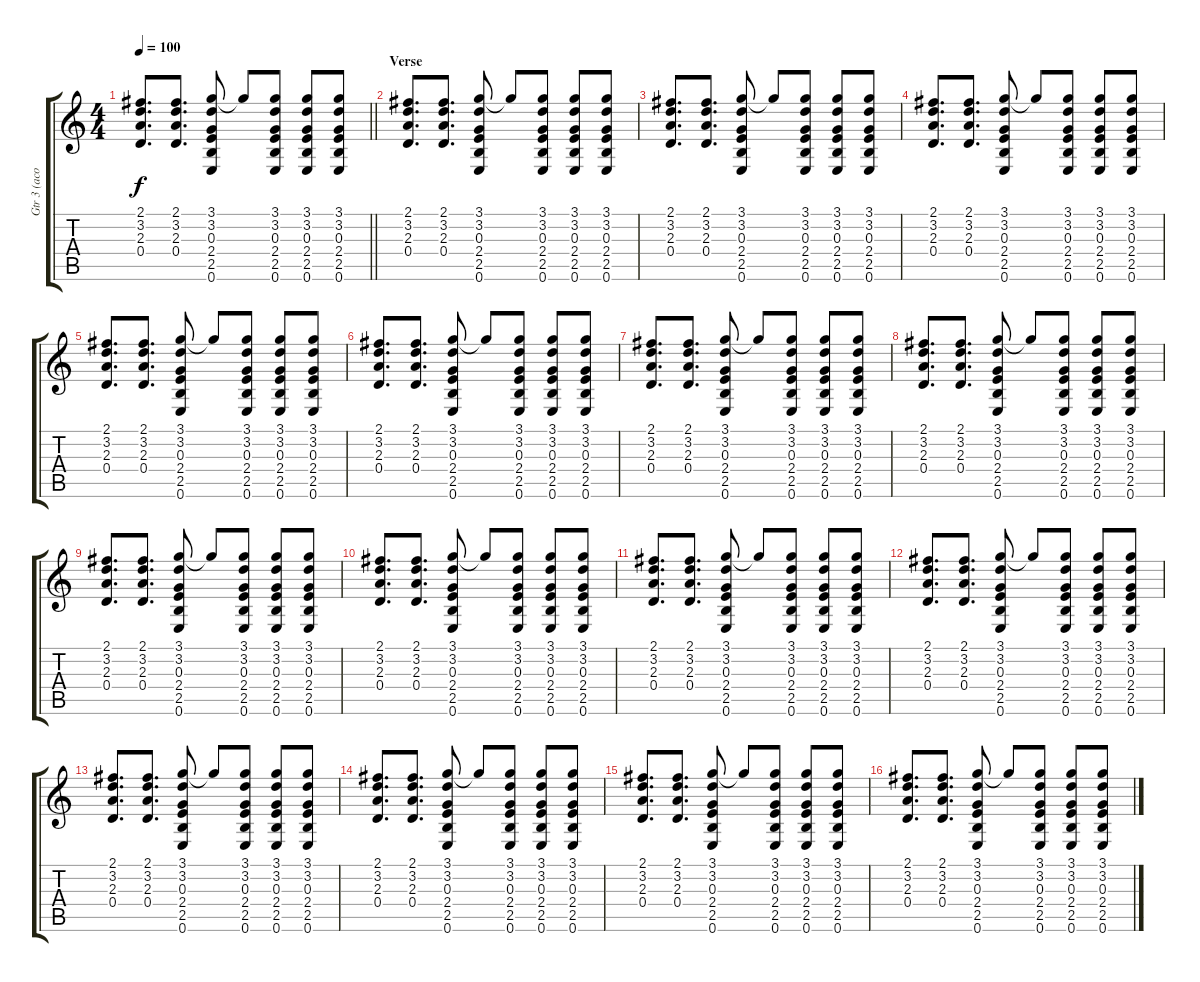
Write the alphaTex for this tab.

\track ("Gtr 3 (acoustic)" "Gtr 3 (aco") {instrument acousticguitarsteel}
\staff {score tabs}
\tuning (E4 B3 G3 D3 A2 E2) {hide}
\ts (4 4)
\tempo 100
\clef g2
\barLineRight lightlight
\ks c
(2.1 3.2 2.3 0.4).8{d dy f} (2.1 3.2 2.3 0.4).8{d} (3.1 3.2 0.3 2.4 2.5 0.6).8 3.1{t}.8 (3.1 3.2 0.3 2.4 2.5 0.6).8 (3.1 3.2 0.3 2.4 2.5 0.6).8 (3.1 3.2 0.3 2.4 2.5 0.6).8 |
\section ("" "Verse")
(2.1 3.2 2.3 0.4).8{d} (2.1 3.2 2.3 0.4).8{d} (3.1 3.2 0.3 2.4 2.5 0.6).8 3.1{t}.8 (3.1 3.2 0.3 2.4 2.5 0.6).8 (3.1 3.2 0.3 2.4 2.5 0.6).8 (3.1 3.2 0.3 2.4 2.5 0.6).8 |
(2.1 3.2 2.3 0.4).8{d} (2.1 3.2 2.3 0.4).8{d} (3.1 3.2 0.3 2.4 2.5 0.6).8 3.1{t}.8 (3.1 3.2 0.3 2.4 2.5 0.6).8 (3.1 3.2 0.3 2.4 2.5 0.6).8 (3.1 3.2 0.3 2.4 2.5 0.6).8 |
(2.1 3.2 2.3 0.4).8{d} (2.1 3.2 2.3 0.4).8{d} (3.1 3.2 0.3 2.4 2.5 0.6).8 3.1{t}.8 (3.1 3.2 0.3 2.4 2.5 0.6).8 (3.1 3.2 0.3 2.4 2.5 0.6).8 (3.1 3.2 0.3 2.4 2.5 0.6).8 |
(2.1 3.2 2.3 0.4).8{d} (2.1 3.2 2.3 0.4).8{d} (3.1 3.2 0.3 2.4 2.5 0.6).8 3.1{t}.8 (3.1 3.2 0.3 2.4 2.5 0.6).8 (3.1 3.2 0.3 2.4 2.5 0.6).8 (3.1 3.2 0.3 2.4 2.5 0.6).8 |
(2.1 3.2 2.3 0.4).8{d} (2.1 3.2 2.3 0.4).8{d} (3.1 3.2 0.3 2.4 2.5 0.6).8 3.1{t}.8 (3.1 3.2 0.3 2.4 2.5 0.6).8 (3.1 3.2 0.3 2.4 2.5 0.6).8 (3.1 3.2 0.3 2.4 2.5 0.6).8 |
(2.1 3.2 2.3 0.4).8{d} (2.1 3.2 2.3 0.4).8{d} (3.1 3.2 0.3 2.4 2.5 0.6).8 3.1{t}.8 (3.1 3.2 0.3 2.4 2.5 0.6).8 (3.1 3.2 0.3 2.4 2.5 0.6).8 (3.1 3.2 0.3 2.4 2.5 0.6).8 |
(2.1 3.2 2.3 0.4).8{d} (2.1 3.2 2.3 0.4).8{d} (3.1 3.2 0.3 2.4 2.5 0.6).8 3.1{t}.8 (3.1 3.2 0.3 2.4 2.5 0.6).8 (3.1 3.2 0.3 2.4 2.5 0.6).8 (3.1 3.2 0.3 2.4 2.5 0.6).8 |
(2.1 3.2 2.3 0.4).8{d} (2.1 3.2 2.3 0.4).8{d} (3.1 3.2 0.3 2.4 2.5 0.6).8 3.1{t}.8 (3.1 3.2 0.3 2.4 2.5 0.6).8 (3.1 3.2 0.3 2.4 2.5 0.6).8 (3.1 3.2 0.3 2.4 2.5 0.6).8 |
(2.1 3.2 2.3 0.4).8{d} (2.1 3.2 2.3 0.4).8{d} (3.1 3.2 0.3 2.4 2.5 0.6).8 3.1{t}.8 (3.1 3.2 0.3 2.4 2.5 0.6).8 (3.1 3.2 0.3 2.4 2.5 0.6).8 (3.1 3.2 0.3 2.4 2.5 0.6).8 |
(2.1 3.2 2.3 0.4).8{d} (2.1 3.2 2.3 0.4).8{d} (3.1 3.2 0.3 2.4 2.5 0.6).8 3.1{t}.8 (3.1 3.2 0.3 2.4 2.5 0.6).8 (3.1 3.2 0.3 2.4 2.5 0.6).8 (3.1 3.2 0.3 2.4 2.5 0.6).8 |
(2.1 3.2 2.3 0.4).8{d} (2.1 3.2 2.3 0.4).8{d} (3.1 3.2 0.3 2.4 2.5 0.6).8 3.1{t}.8 (3.1 3.2 0.3 2.4 2.5 0.6).8 (3.1 3.2 0.3 2.4 2.5 0.6).8 (3.1 3.2 0.3 2.4 2.5 0.6).8 |
(2.1 3.2 2.3 0.4).8{d} (2.1 3.2 2.3 0.4).8{d} (3.1 3.2 0.3 2.4 2.5 0.6).8 3.1{t}.8 (3.1 3.2 0.3 2.4 2.5 0.6).8 (3.1 3.2 0.3 2.4 2.5 0.6).8 (3.1 3.2 0.3 2.4 2.5 0.6).8 |
(2.1 3.2 2.3 0.4).8{d} (2.1 3.2 2.3 0.4).8{d} (3.1 3.2 0.3 2.4 2.5 0.6).8 3.1{t}.8 (3.1 3.2 0.3 2.4 2.5 0.6).8 (3.1 3.2 0.3 2.4 2.5 0.6).8 (3.1 3.2 0.3 2.4 2.5 0.6).8 |
(2.1 3.2 2.3 0.4).8{d} (2.1 3.2 2.3 0.4).8{d} (3.1 3.2 0.3 2.4 2.5 0.6).8 3.1{t}.8 (3.1 3.2 0.3 2.4 2.5 0.6).8 (3.1 3.2 0.3 2.4 2.5 0.6).8 (3.1 3.2 0.3 2.4 2.5 0.6).8 |
(2.1 3.2 2.3 0.4).8{d} (2.1 3.2 2.3 0.4).8{d} (3.1 3.2 0.3 2.4 2.5 0.6).8 3.1{t}.8 (3.1 3.2 0.3 2.4 2.5 0.6).8 (3.1 3.2 0.3 2.4 2.5 0.6).8 (3.1 3.2 0.3 2.4 2.5 0.6).8
